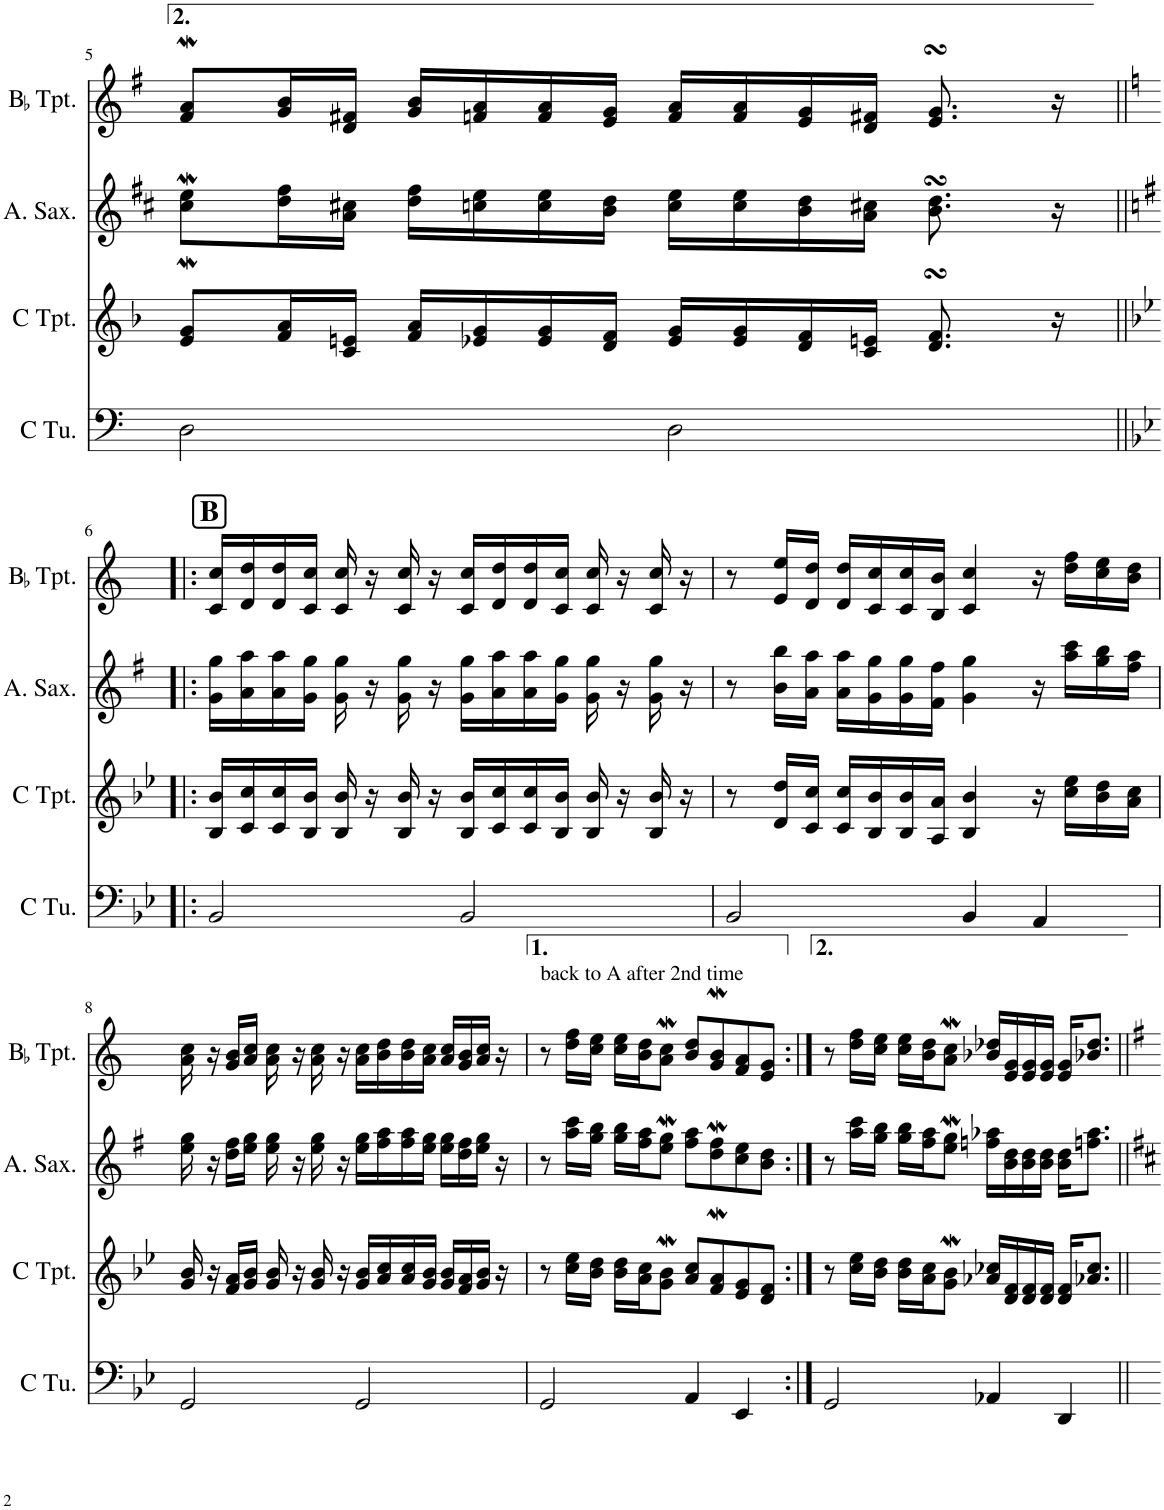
**kern	**kern	**kern	**kern
*part4	*part3	*part2	*part1
*staff4	*staff3	*staff2	*staff1
*I"C Tuba	*I"C Trumpet	*I"Alto Saxophone	*I"BaccidentalFlat Trumpet
*I'C Tu.	*I'C Tpt.	*I'A. Sax.	*I'BaccidentalFlat Tpt.
!!LO:PB:g=z
*clefF4	*clefG2	*clefG2	*clefG2
*	*	*Trd5c9	*Trd1c2
*k[]	*k[b-]	*k[f#c#]	*k[f#]
*M4/4	*M4/4	*M4/4	*M4/4
=5	=5	=5	=5
2D\	8e/m 8g/mL	8cc#\m 8ee\mL	8f#/m 8a/mL
.	16f/ 16a/L	16dd\ 16ff#\L	16g/ 16b/L
.	16c/ 16en/JJ	16a\ 16cc#X\JJ	16d/ 16f#X/JJ
.	16f/ 16a/LL	16dd\ 16ff#\LL	16g/ 16b/LL
.	16e-X/ 16g/	16ccn\ 16ee\	16fn/ 16a/
.	16e-/ 16g/	16cc\ 16ee\	16f/ 16a/
.	16d/ 16f/JJ	16b\ 16dd\JJ	16e/ 16g/JJ
2D\	16e-/ 16g/LL	16cc\ 16ee\LL	16f/ 16a/LL
.	16e-/ 16g/	16cc\ 16ee\	16f/ 16a/
.	16d/ 16f/	16b\ 16dd\	16e/ 16g/
.	16c/ 16en/JJ	16a\ 16cc#X\JJ	16d/ 16f#X/JJ
.	8.d/sSSS 8.f/sSSS	8.b\sSSS 8.dd\sSSS	8.e/sSSS 8.g/sSSS
.	16r	16r	16r
!!LO:LB:g=z
=6!|:	=6!|:	=6!|:	=6!|:
*k[b-e-]	*k[b-e-]	*k[f#]	*k[]
!	!	!	!LO:TX:a:B:t=B
2BB-/	16B-/ 16b-/LL	16g\ 16gg\LL	16c/ 16cc/LL
.	16c/ 16cc/	16a\ 16aa\	16d/ 16dd/
.	16c/ 16cc/	16a\ 16aa\	16d/ 16dd/
.	16B-/ 16b-/JJ	16g\ 16gg\JJ	16c/ 16cc/JJ
.	16B-/ 16b-/	16g\ 16gg\	16c/ 16cc/
.	16r	16r	16r
.	16B-/ 16b-/	16g\ 16gg\	16c/ 16cc/
.	16r	16r	16r
2BB-/	16B-/ 16b-/LL	16g\ 16gg\LL	16c/ 16cc/LL
.	16c/ 16cc/	16a\ 16aa\	16d/ 16dd/
.	16c/ 16cc/	16a\ 16aa\	16d/ 16dd/
.	16B-/ 16b-/JJ	16g\ 16gg\JJ	16c/ 16cc/JJ
.	16B-/ 16b-/	16g\ 16gg\	16c/ 16cc/
.	16r	16r	16r
.	16B-/ 16b-/	16g\ 16gg\	16c/ 16cc/
.	16r	16r	16r
=7	=7	=7	=7
2BB-/	8r	8r	8r
.	16d/ 16dd/LL	16b\ 16bb\LL	16e/ 16ee/LL
.	16c/ 16cc/JJ	16a\ 16aa\JJ	16d/ 16dd/JJ
.	16c/ 16cc/LL	16a\ 16aa\LL	16d/ 16dd/LL
.	16B-/ 16b-/	16g\ 16gg\	16c/ 16cc/
.	16B-/ 16b-/	16g\ 16gg\	16c/ 16cc/
.	16A/ 16a/JJ	16f#\ 16ff#\JJ	16B/ 16b/JJ
4BB-/	4B-/ 4b-/	4g\ 4gg\	4c/ 4cc/
4AA/	16r	16r	16r
.	16cc\ 16ee-\LL	16aa\ 16ccc\LL	16dd\ 16ff\LL
.	16b-\ 16dd\	16gg\ 16bb\	16cc\ 16ee\
.	16a\ 16cc\JJ	16ff#\ 16aa\JJ	16b\ 16dd\JJ
!!LO:LB:g=z
=8	=8	=8	=8
2GG/	16g/ 16b-/	16ee\ 16gg\	16a\ 16cc\
.	16r	16r	16r
.	16f/ 16a/LL	16dd\ 16ff#\LL	16g/ 16b/LL
.	16g/ 16b-/JJ	16ee\ 16gg\JJ	16a/ 16cc/JJ
.	16g/ 16b-/	16ee\ 16gg\	16a\ 16cc\
.	16r	16r	16r
.	16g/ 16b-/	16ee\ 16gg\	16a\ 16cc\
.	16r	16r	16r
2GG/	16g/ 16b-/LL	16ee\ 16gg\LL	16a\ 16cc\LL
.	16a/ 16cc/	16ff#\ 16aa\	16b\ 16dd\
.	16a/ 16cc/	16ff#\ 16aa\	16b\ 16dd\
.	16g/ 16b-/JJ	16ee\ 16gg\JJ	16a\ 16cc\JJ
.	16g/ 16b-/LL	16ee\ 16gg\LL	16a/ 16cc/LL
.	16f/ 16a/	16dd\ 16ff#\	16g/ 16b/
.	16g/ 16b-/JJ	16ee\ 16gg\JJ	16a/ 16cc/JJ
.	16r	16r	16r
=9	=9	=9	=9
!	!	!	!LO:TX:a:t=back to A after 2nd time
2GG/	8r	8r	8r
.	16cc\ 16ee-\LL	16aa\ 16ccc\LL	16dd\ 16ff\LL
.	16b-\ 16dd\JJ	16gg\ 16bb\JJ	16cc\ 16ee\JJ
.	16b-\ 16dd\LL	16gg\ 16bb\LL	16cc\ 16ee\LL
.	16a\ 16cc\J	16ff#\ 16aa\J	16b\ 16dd\J
.	8g\M 8b-\MJ	8ee\M 8gg\MJ	8a\M 8cc\MJ
4AA/	8a/ 8cc/L	8ff#\ 8aa\L	8b/ 8dd/L
.	8f/M 8a/M	8dd\M 8ff#\M	8g/M 8b/M
4EE-/	8e-/ 8g/	8cc\ 8ee\	8f/ 8a/
.	8d/ 8f/J	8b\ 8dd\J	8e/ 8g/J
=10:|!	=10:|!	=10:|!	=10:|!
2GG/	8r	8r	8r
.	16cc\ 16ee-\LL	16aa\ 16ccc\LL	16dd\ 16ff\LL
.	16b-\ 16dd\JJ	16gg\ 16bb\JJ	16cc\ 16ee\JJ
.	16b-\ 16dd\LL	16gg\ 16bb\LL	16cc\ 16ee\LL
.	16a\ 16cc\J	16ff#\ 16aa\J	16b\ 16dd\J
.	8g\M 8b-\MJ	8ee\M 8gg\MJ	8a\M 8cc\MJ
4AA-X/	16a-X/ 16cc-X/LL	16ffn\ 16aa-X\LL	16b-X/ 16dd-X/LL
.	16d/ 16f/	16b\ 16dd\	16e/ 16g/
.	16d/ 16f/	16b\ 16dd\	16e/ 16g/
.	16d/ 16f/JJ	16b\ 16dd\JJ	16e/ 16g/JJ
4DD/	16d/ 16f/KL	16b\ 16dd\KL	16e/ 16g/KL
.	8.a-X/ 8.cc-/J	8.ffn\ 8.aa-\J	8.b-X/ 8.dd-/J
=||	=||	=||	=||
*-	*-	*-	*-
